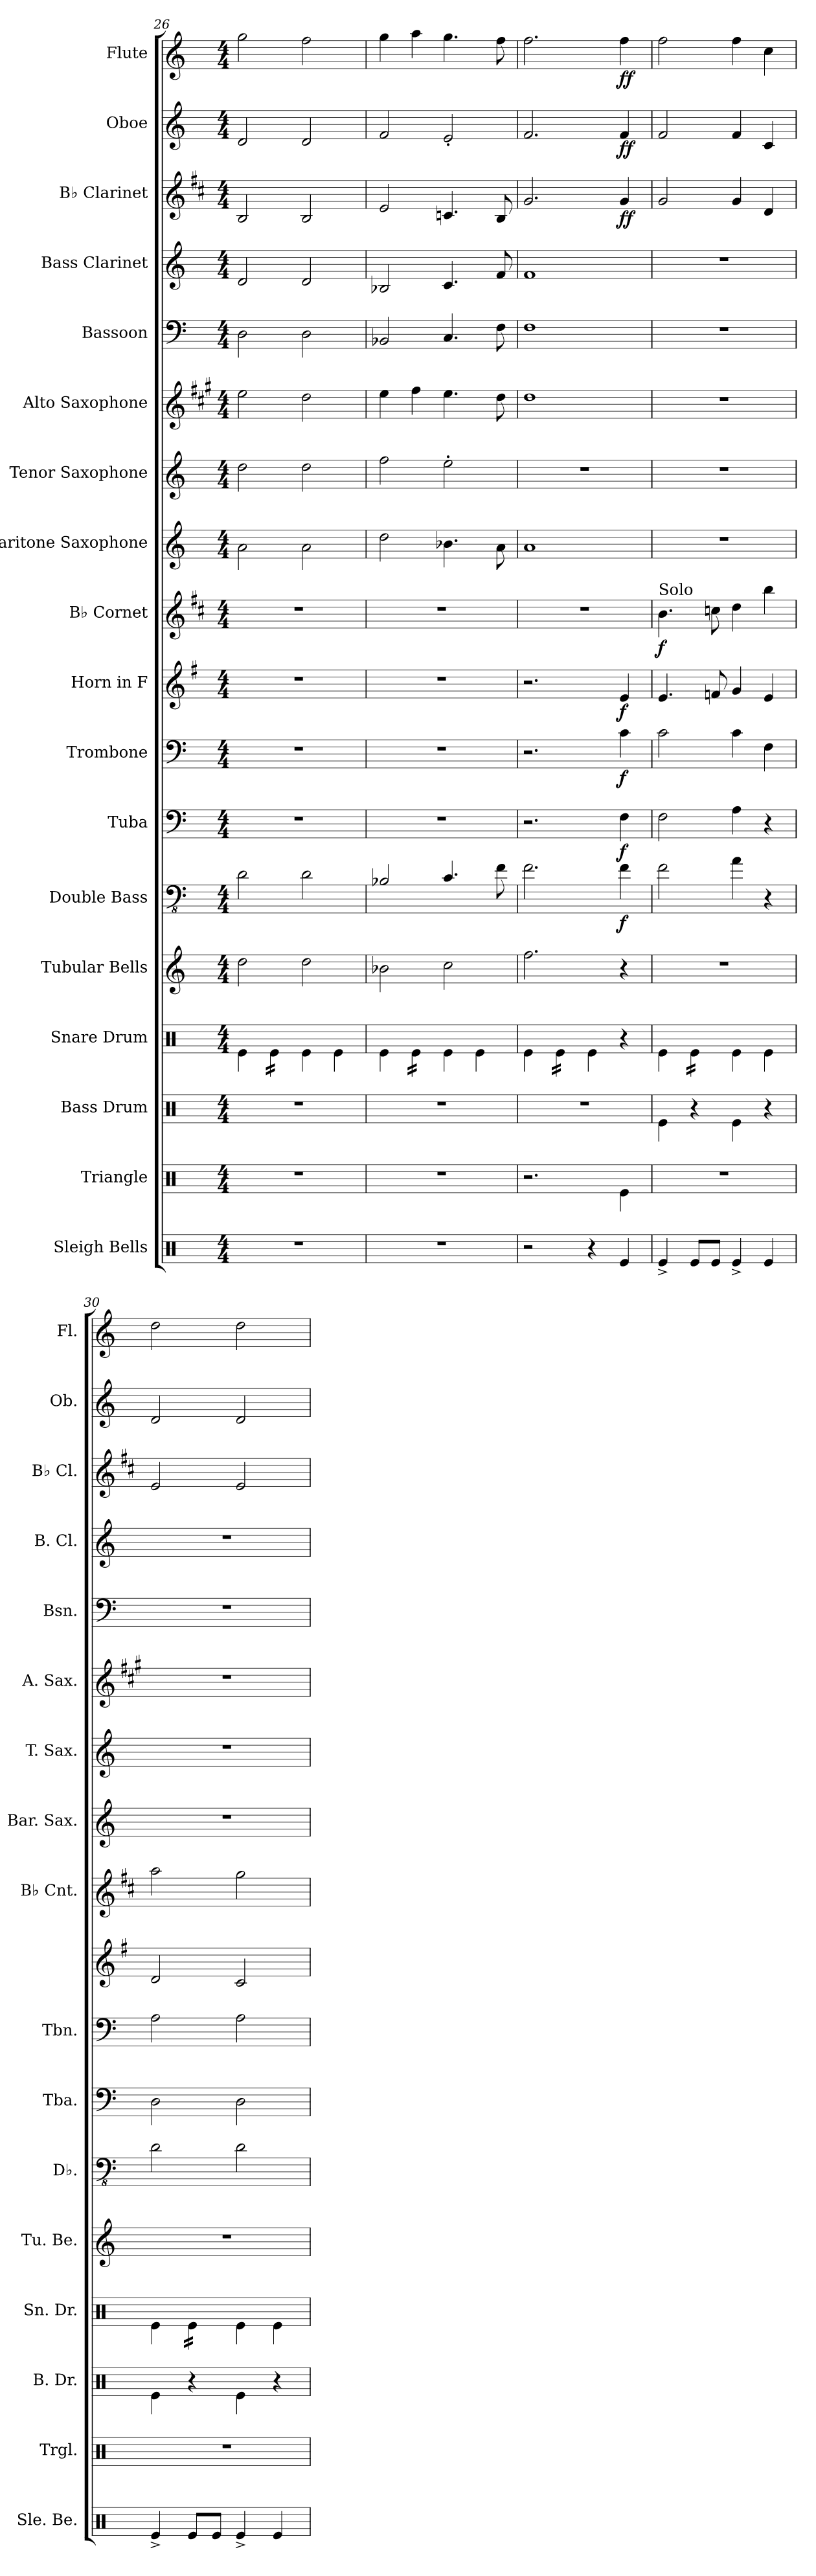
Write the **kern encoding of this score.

**kern	**kern	**kern	**kern	**kern	**kern	**dynam	**kern	**dynam	**kern	**dynam	**kern	**dynam	**kern	**dynam	**kern	**kern	**kern	**kern	**kern	**kern	**dynam	**kern	**dynam	**kern	**dynam
*part18	*part17	*part16	*part15	*part14	*part13	*part13	*part12	*part12	*part11	*part11	*part10	*part10	*part9	*part9	*part8	*part7	*part6	*part5	*part4	*part3	*part3	*part2	*part2	*part1	*part1
*staff18	*staff17	*staff16	*staff15	*staff14	*staff13	*staff13	*staff12	*staff12	*staff11	*staff11	*staff10	*staff10	*staff9	*staff9	*staff8	*staff7	*staff6	*staff5	*staff4	*staff3	*staff3	*staff2	*staff2	*staff1	*staff1
*I"Sleigh Bells	*I"Triangle	*I"Bass Drum	*I"Snare Drum	*I"Tubular Bells	*I"Double Bass	*	*I"Tuba	*	*I"Trombone	*	*I"Horn in F	*	*I"B♭ Cornet	*	*I"Baritone Saxophone	*I"Tenor Saxophone	*I"Alto Saxophone	*I"Bassoon	*I"Bass Clarinet	*I"B♭ Clarinet	*	*I"Oboe	*	*I"Flute	*
*I'Sle. Be.	*I'Trgl.	*I'B. Dr.	*I'Sn. Dr.	*I'Tu. Be.	*I'Db.	*	*I'Tba.	*	*I'Tbn.	*	*	*	*I'B♭ Cnt.	*	*I'Bar. Sax.	*I'T. Sax.	*I'A. Sax.	*I'Bsn.	*I'B. Cl.	*I'B♭ Cl.	*	*I'Ob.	*	*I'Fl.	*
*clefX	*clefX	*clefX	*clefX	*clefG2	*clefFv4	*	*clefF4	*	*clefF4	*	*clefG2	*	*clefG2	*	*clefG2	*clefG2	*clefG2	*clefF4	*clefG2	*clefG2	*	*clefG2	*	*clefG2	*
*	*	*	*	*	*ITrd7c12	*	*	*	*	*	*ITrd4c7	*	*ITrd1c2	*	*ITrd12c21	*ITrd8c14	*ITrd5c9	*	*ITrd8c14	*ITrd1c2	*	*	*	*	*
*k[]	*k[]	*k[]	*k[]	*k[]	*k[]	*	*k[]	*	*k[]	*	*k[]	*	*k[]	*	*k[]	*k[]	*k[]	*k[]	*k[]	*k[]	*	*k[]	*	*k[]	*
*M4/4	*M4/4	*M4/4	*M4/4	*M4/4	*M4/4	*	*M4/4	*	*M4/4	*	*M4/4	*	*M4/4	*	*M4/4	*M4/4	*M4/4	*M4/4	*M4/4	*M4/4	*	*M4/4	*	*M4/4	*
=26	=26	=26	=26	=26	=26	=26	=26	=26	=26	=26	=26	=26	=26	=26	=26	=26	=26	=26	=26	=26	=26	=26	=26	=26	=26
1r	1r	1r	4Re\	2dd\	2DD\	.	1r	.	1r	.	1r	.	1r	.	2A\	2d\	2g\	2D\	2D/	2A/	.	2d/	.	2gg\	.
*	*	*	*tremolo	*	*	*	*	*	*	*	*	*	*	*	*	*	*	*	*	*	*	*	*	*	*
.	.	.	16Re\LL	.	.	.	.	.	.	.	.	.	.	.	.	.	.	.	.	.	.	.	.	.	.
.	.	.	16Re\	.	.	.	.	.	.	.	.	.	.	.	.	.	.	.	.	.	.	.	.	.	.
.	.	.	16Re\	.	.	.	.	.	.	.	.	.	.	.	.	.	.	.	.	.	.	.	.	.	.
.	.	.	16Re\JJ	.	.	.	.	.	.	.	.	.	.	.	.	.	.	.	.	.	.	.	.	.	.
*	*	*	*Xtremolo	*	*	*	*	*	*	*	*	*	*	*	*	*	*	*	*	*	*	*	*	*	*
.	.	.	4Re\	2dd\	2DD\	.	.	.	.	.	.	.	.	.	2A\	2d\	2f\	2D\	2D/	2A/	.	2d/	.	2ff\	.
.	.	.	4Re\	.	.	.	.	.	.	.	.	.	.	.	.	.	.	.	.	.	.	.	.	.	.
=27	=27	=27	=27	=27	=27	=27	=27	=27	=27	=27	=27	=27	=27	=27	=27	=27	=27	=27	=27	=27	=27	=27	=27	=27	=27
1r	1r	1r	4Re\	2b-X\	2BBB-X/	.	1r	.	1r	.	1r	.	1r	.	2d\	2f\	4g\	2BB-X/	2BB-X/	2d/	.	2f/	.	4gg\	.
*	*	*	*tremolo	*	*	*	*	*	*	*	*	*	*	*	*	*	*	*	*	*	*	*	*	*	*
.	.	.	16Re\LL	.	.	.	.	.	.	.	.	.	.	.	.	.	4a\	.	.	.	.	.	.	4aa\	.
.	.	.	16Re\	.	.	.	.	.	.	.	.	.	.	.	.	.	.	.	.	.	.	.	.	.	.
.	.	.	16Re\	.	.	.	.	.	.	.	.	.	.	.	.	.	.	.	.	.	.	.	.	.	.
.	.	.	16Re\JJ	.	.	.	.	.	.	.	.	.	.	.	.	.	.	.	.	.	.	.	.	.	.
*	*	*	*Xtremolo	*	*	*	*	*	*	*	*	*	*	*	*	*	*	*	*	*	*	*	*	*	*
.	.	.	4Re\	2cc\	4.CC/	.	.	.	.	.	.	.	.	.	4.B-X\	2e'\	4.g\	4.C/	4.C/	4.B-X/	.	2e'/	.	4.gg\	.
.	.	.	4Re\	.	.	.	.	.	.	.	.	.	.	.	.	.	.	.	.	.	.	.	.	.	.
.	.	.	.	.	8FF\	.	.	.	.	.	.	.	.	.	8A\	.	8f\	8F\	8F/	8A/	.	.	.	8ff\	.
=28	=28	=28	=28	=28	=28	=28	=28	=28	=28	=28	=28	=28	=28	=28	=28	=28	=28	=28	=28	=28	=28	=28	=28	=28	=28
2r	2.r	1r	4Re\	2.ff\	2.FF\	.	2.r	.	2.r	.	2.r	.	1r	.	1A	1r	1f	1F	1F	2.f/	.	2.f/	.	2.ff\	.
*	*	*	*tremolo	*	*	*	*	*	*	*	*	*	*	*	*	*	*	*	*	*	*	*	*	*	*
.	.	.	16Re\LL	.	.	.	.	.	.	.	.	.	.	.	.	.	.	.	.	.	.	.	.	.	.
.	.	.	16Re\	.	.	.	.	.	.	.	.	.	.	.	.	.	.	.	.	.	.	.	.	.	.
.	.	.	16Re\	.	.	.	.	.	.	.	.	.	.	.	.	.	.	.	.	.	.	.	.	.	.
.	.	.	16Re\JJ	.	.	.	.	.	.	.	.	.	.	.	.	.	.	.	.	.	.	.	.	.	.
*	*	*	*Xtremolo	*	*	*	*	*	*	*	*	*	*	*	*	*	*	*	*	*	*	*	*	*	*
4r	.	.	4Re\	.	.	.	.	.	.	.	.	.	.	.	.	.	.	.	.	.	.	.	.	.	.
!	!	!	!	!	!	!LO:DY:b	!	!LO:DY:b	!	!LO:DY:b	!	!LO:DY:b	!	!	!	!	!	!	!	!	!LO:DY:b	!	!LO:DY:b	!	!LO:DY:b
4Re/	4Re\	.	4r	4r	4FF\	f	4F\	f	4c\	f	4A/	f	.	.	.	.	.	.	.	4f/	ff	4f/	ff	4ff\	ff
=29	=29	=29	=29	=29	=29	=29	=29	=29	=29	=29	=29	=29	=29	=29	=29	=29	=29	=29	=29	=29	=29	=29	=29	=29	=29
!	!	!	!	!	!	!	!	!	!	!	!	!	!LO:TX:a:t=Solo	!	!	!	!	!	!	!	!	!	!	!	!
!	!	!	!	!	!	!	!	!	!	!	!	!	!	!LO:DY:b	!	!	!	!	!	!	!	!	!	!	!
4Re^/	1r	4Re\	4Re\	1r	2FF\	.	2F\	.	2c\	.	4.A/	.	4.a\	f	1r	1r	1r	1r	1r	2f/	.	2f/	.	2ff\	.
*	*	*	*tremolo	*	*	*	*	*	*	*	*	*	*	*	*	*	*	*	*	*	*	*	*	*	*
8Re/L	.	4r	16Re\LL	.	.	.	.	.	.	.	.	.	.	.	.	.	.	.	.	.	.	.	.	.	.
.	.	.	16Re\	.	.	.	.	.	.	.	.	.	.	.	.	.	.	.	.	.	.	.	.	.	.
8Re/J	.	.	16Re\	.	.	.	.	.	.	.	8B-X/	.	8b-X\	.	.	.	.	.	.	.	.	.	.	.	.
.	.	.	16Re\JJ	.	.	.	.	.	.	.	.	.	.	.	.	.	.	.	.	.	.	.	.	.	.
*	*	*	*Xtremolo	*	*	*	*	*	*	*	*	*	*	*	*	*	*	*	*	*	*	*	*	*	*
4Re^/	.	4Re\	4Re\	.	4AA\	.	4A\	.	4c\	.	4c/	.	4cc\	.	.	.	.	.	.	4f/	.	4f/	.	4ff\	.
4Re/	.	4r	4Re\	.	4r	.	4r	.	4F\	.	4A/	.	4aa\	.	.	.	.	.	.	4c/	.	4c/	.	4cc\	.
=30	=30	=30	=30	=30	=30	=30	=30	=30	=30	=30	=30	=30	=30	=30	=30	=30	=30	=30	=30	=30	=30	=30	=30	=30	=30
4Re^/	1r	4Re\	4Re\	1r	2DD\	.	2D\	.	2A\	.	2G/	.	2gg\	.	1r	1r	1r	1r	1r	2d/	.	2d/	.	2dd\	.
*	*	*	*tremolo	*	*	*	*	*	*	*	*	*	*	*	*	*	*	*	*	*	*	*	*	*	*
8Re/L	.	4r	16Re\LL	.	.	.	.	.	.	.	.	.	.	.	.	.	.	.	.	.	.	.	.	.	.
.	.	.	16Re\	.	.	.	.	.	.	.	.	.	.	.	.	.	.	.	.	.	.	.	.	.	.
8Re/J	.	.	16Re\	.	.	.	.	.	.	.	.	.	.	.	.	.	.	.	.	.	.	.	.	.	.
.	.	.	16Re\JJ	.	.	.	.	.	.	.	.	.	.	.	.	.	.	.	.	.	.	.	.	.	.
*	*	*	*Xtremolo	*	*	*	*	*	*	*	*	*	*	*	*	*	*	*	*	*	*	*	*	*	*
4Re^/	.	4Re\	4Re\	.	2DD\	.	2D\	.	2A\	.	2F/	.	2ff\	.	.	.	.	.	.	2d/	.	2d/	.	2dd\	.
4Re/	.	4r	4Re\	.	.	.	.	.	.	.	.	.	.	.	.	.	.	.	.	.	.	.	.	.	.
=	=	=	=	=	=	=	=	=	=	=	=	=	=	=	=	=	=	=	=	=	=	=	=	=	=
*-	*-	*-	*-	*-	*-	*-	*-	*-	*-	*-	*-	*-	*-	*-	*-	*-	*-	*-	*-	*-	*-	*-	*-	*-	*-
